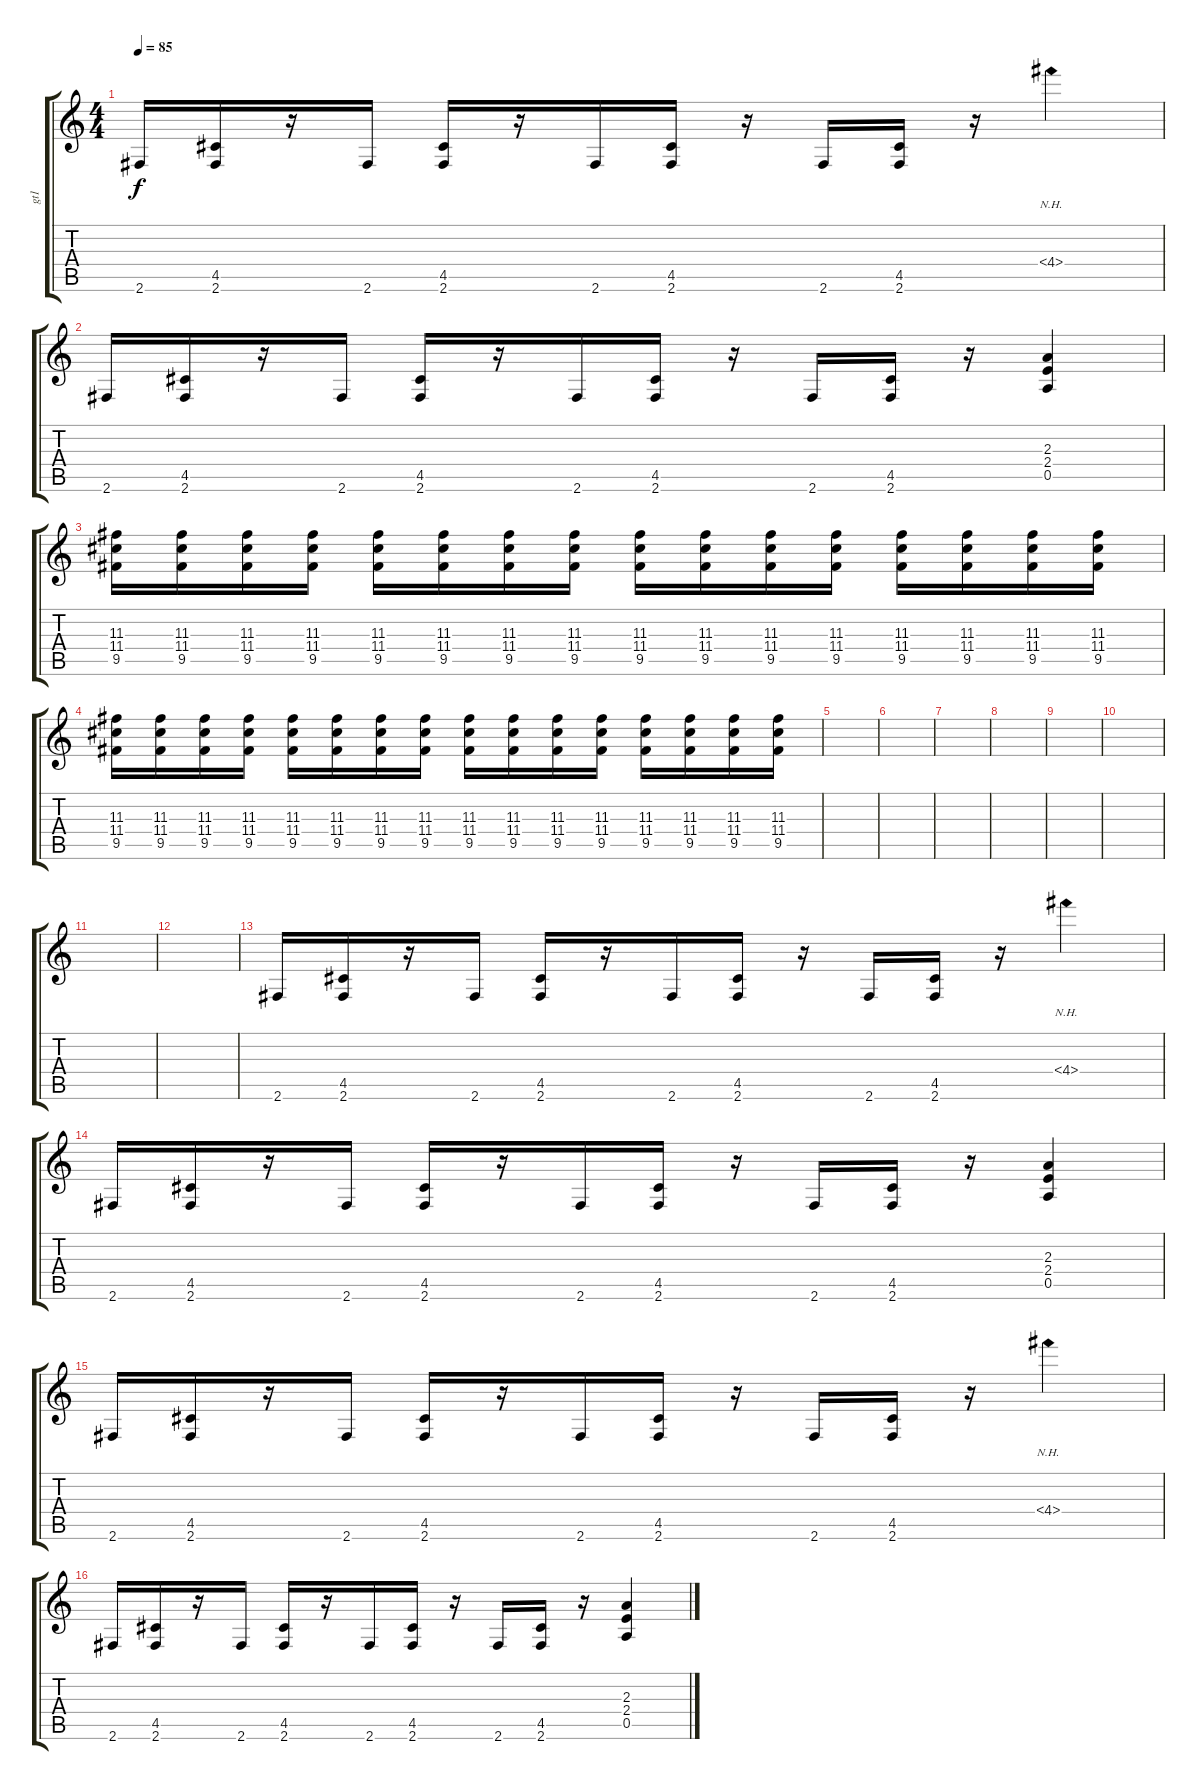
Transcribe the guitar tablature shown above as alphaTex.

\track ("gt1" "gt1") {instrument overdrivenguitar}
\staff {score tabs}
\tuning (E4 B3 G3 D3 A2 E2) {hide}
\ts (4 4)
\tempo 85
\clef g2
\ks c
2.6.16{dy f} (4.5 2.6).16 r.16 2.6.16 (4.5 2.6).16 r.16 2.6.16 (4.5 2.6).16 r.16 2.6.16 (4.5 2.6).16 r.16 4.4{nh}.4 |
2.6.16 (4.5 2.6).16 r.16 2.6.16 (4.5 2.6).16 r.16 2.6.16 (4.5 2.6).16 r.16 2.6.16 (4.5 2.6).16 r.16 (2.3 2.4 0.5).4 |
(11.3 11.4 9.5).16{volume 0} (11.3 11.4 9.5).16{volume 16} (11.3 11.4 9.5).16 (11.3 11.4 9.5).16 (11.3 11.4 9.5).16 (11.3 11.4 9.5).16 (11.3 11.4 9.5).16 (11.3 11.4 9.5).16 (11.3 11.4 9.5).16 (11.3 11.4 9.5).16 (11.3 11.4 9.5).16 (11.3 11.4 9.5).16 (11.3 11.4 9.5).16 (11.3 11.4 9.5).16 (11.3 11.4 9.5).16 (11.3 11.4 9.5).16 |
(11.3 11.4 9.5).16 (11.3 11.4 9.5).16 (11.3 11.4 9.5).16 (11.3 11.4 9.5).16 (11.3 11.4 9.5).16 (11.3 11.4 9.5).16 (11.3 11.4 9.5).16 (11.3 11.4 9.5).16 (11.3 11.4 9.5).16 (11.3 11.4 9.5).16 (11.3 11.4 9.5).16 (11.3 11.4 9.5).16 (11.3 11.4 9.5).16 (11.3 11.4 9.5).16 (11.3 11.4 9.5).16 (11.3 11.4 9.5).16 |
|
|
|
|
|
|
|
|
2.6.16 (4.5 2.6).16 r.16 2.6.16 (4.5 2.6).16 r.16 2.6.16 (4.5 2.6).16 r.16 2.6.16 (4.5 2.6).16 r.16 4.4{nh}.4 |
2.6.16 (4.5 2.6).16 r.16 2.6.16 (4.5 2.6).16 r.16 2.6.16 (4.5 2.6).16 r.16 2.6.16 (4.5 2.6).16 r.16 (2.3 2.4 0.5).4 |
2.6.16 (4.5 2.6).16 r.16 2.6.16 (4.5 2.6).16 r.16 2.6.16 (4.5 2.6).16 r.16 2.6.16 (4.5 2.6).16 r.16 4.4{nh}.4 |
2.6.16 (4.5 2.6).16 r.16 2.6.16 (4.5 2.6).16 r.16 2.6.16 (4.5 2.6).16 r.16 2.6.16 (4.5 2.6).16 r.16 (2.3 2.4 0.5).4
